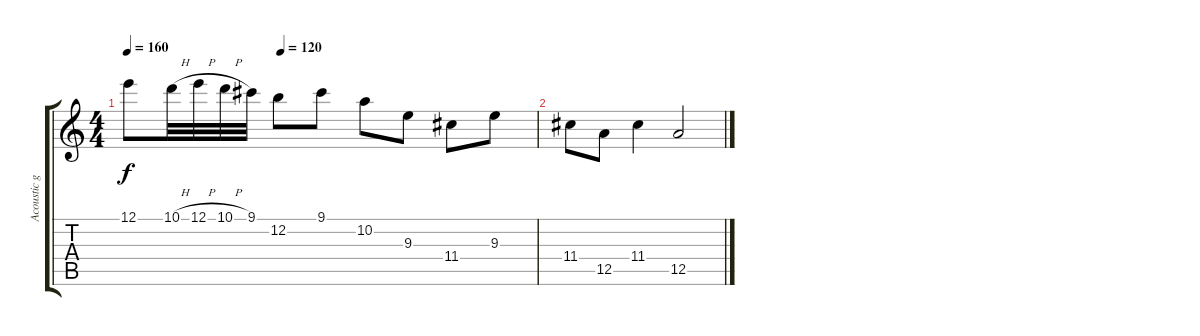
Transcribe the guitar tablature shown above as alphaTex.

\track ("Acoustic guitar" "Acoustic g") {instrument acousticguitarsteel}
\staff {score tabs}
\tuning (E4 B3 G3 D3 A2 E2) {hide}
\ts (4 4)
\tempo 160
\tempo (120 0.375)
\clef g2
\ks c
12.1.8{dy f} 10.1{h}.32 12.1{h}.32 10.1{h}.32 9.1.32 12.2.8 9.1.8 10.2.8 9.3.8 11.4.8 9.3.8 |
11.4.8 12.5.8 11.4.4 12.5.2
